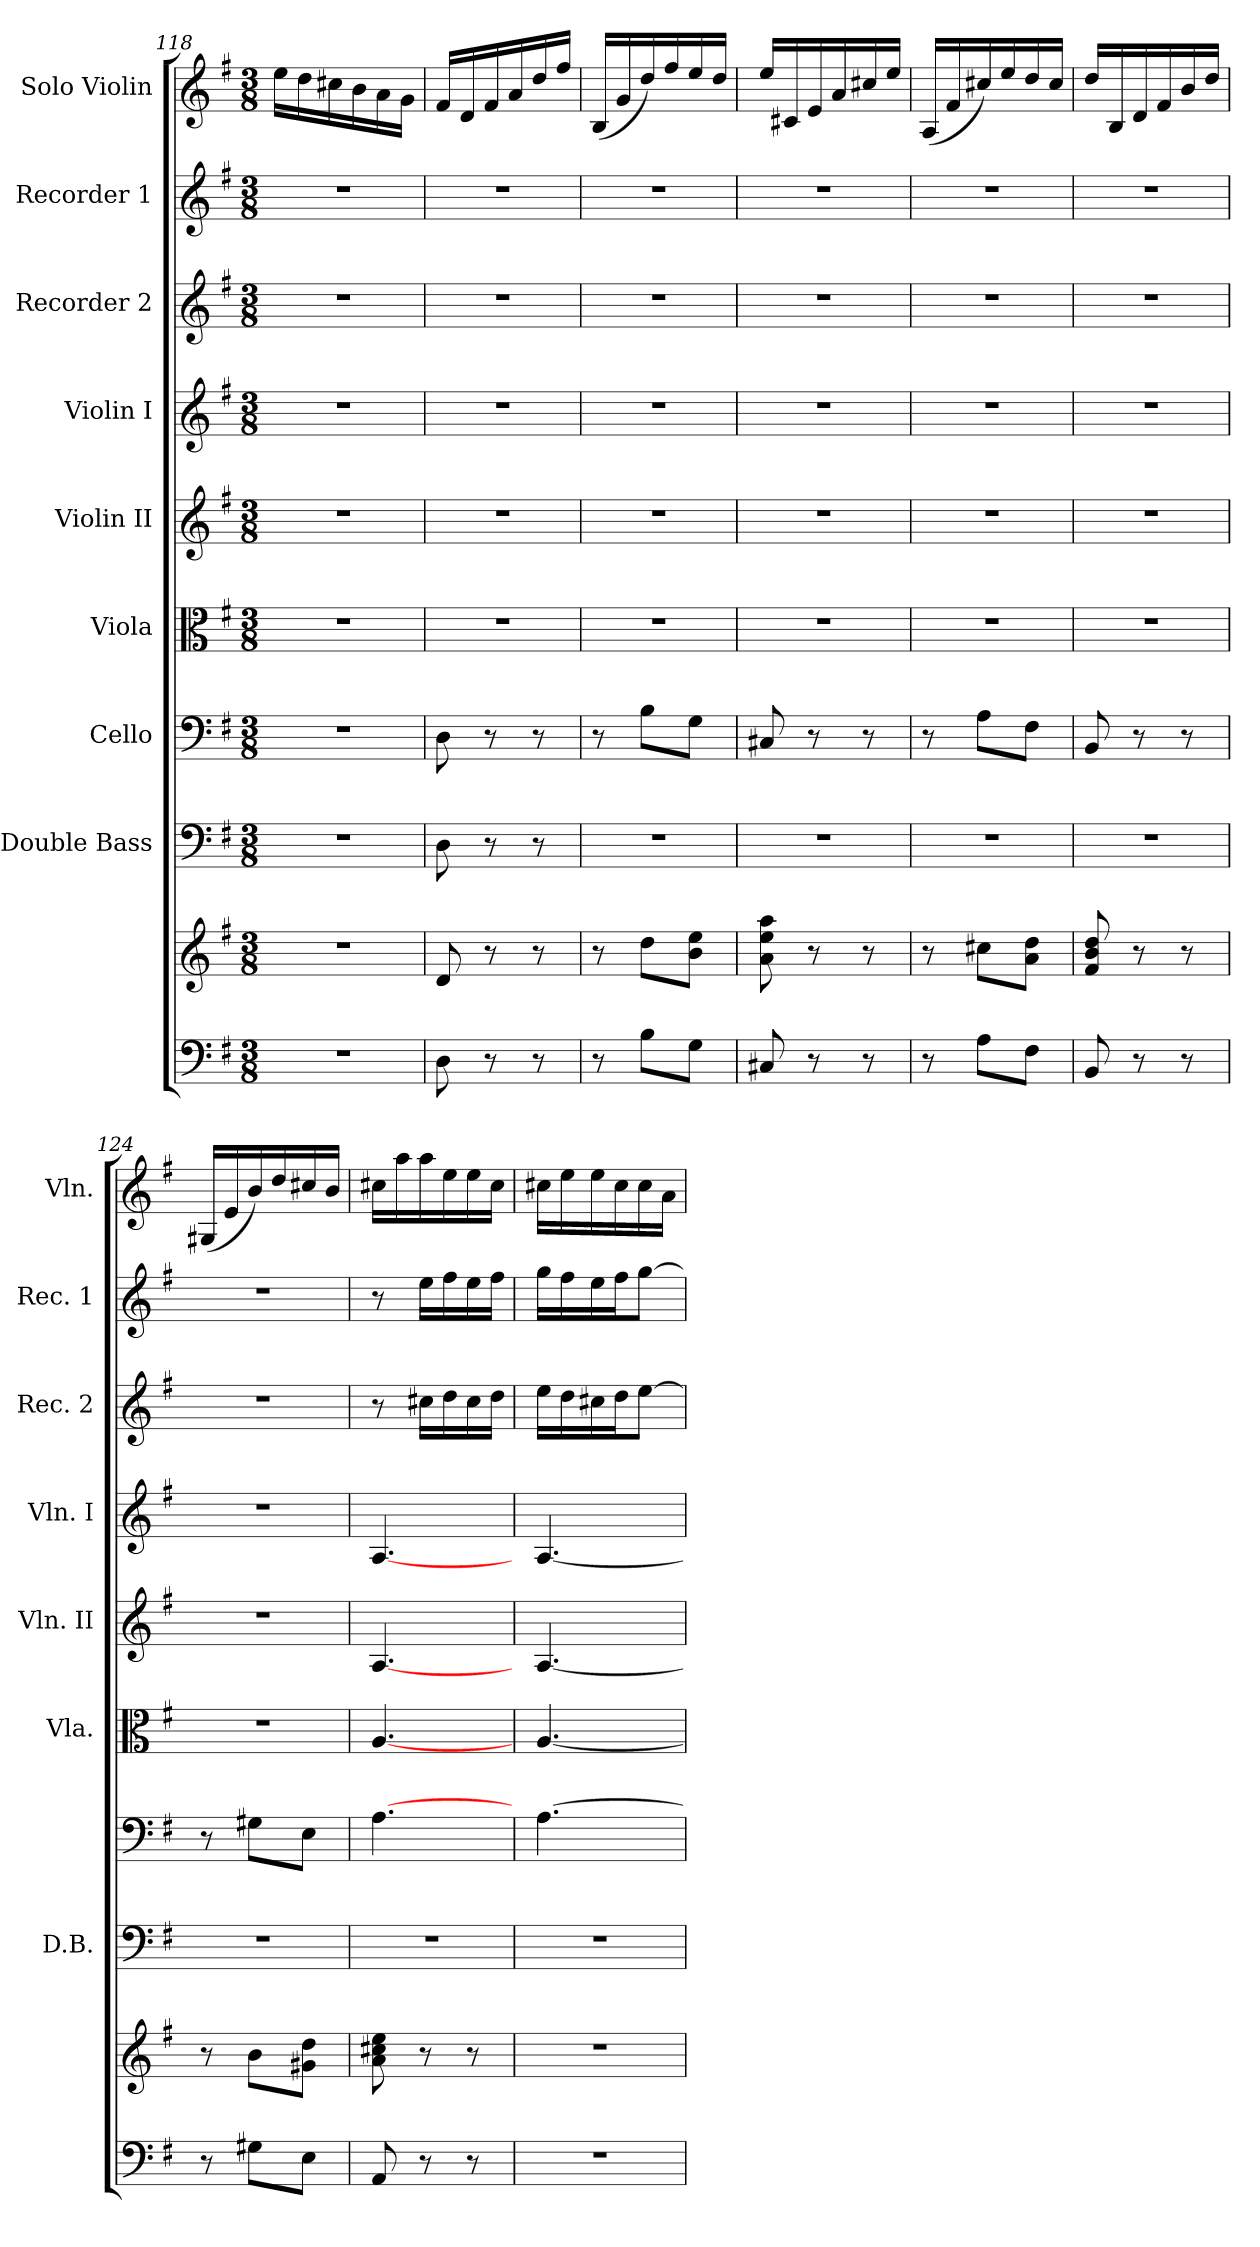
**kern	**kern	**kern	**kern	**kern	**kern	**kern	**kern	**kern	**kern
*part9	*part9	*part8	*part7	*part6	*part5	*part4	*part3	*part2	*part1
*staff10	*staff9	*staff8	*staff7	*staff6	*staff5	*staff4	*staff3	*staff2	*staff1
*	*	*I"Double Bass	*I"Cello	*I"Viola	*I"Violin II	*I"Violin I	*I"Recorder 2	*I"Recorder 1	*I"Solo Violin
*	*	*I'D.B.	*	*I'Vla.	*I'Vln. II	*I'Vln. I	*I'Rec. 2	*I'Rec. 1	*I'Vln.
*clefF4	*clefG2	*clefF4	*clefF4	*clefC3	*clefG2	*clefG2	*clefG2	*clefG2	*clefG2
*	*	*ITrd7c12	*	*	*	*	*	*	*
*k[f#]	*k[f#]	*k[f#]	*k[f#]	*k[f#]	*k[f#]	*k[f#]	*k[f#]	*k[f#]	*k[f#]
*G:	*G:	*G:	*G:	*G:	*G:	*G:	*G:	*G:	*G:
*M3/8	*M3/8	*M3/8	*M3/8	*M3/8	*M3/8	*M3/8	*M3/8	*M3/8	*M3/8
=118	=118	=118	=118	=118	=118	=118	=118	=118	=118
4.r	4.r	4.r	4.r	4.r	4.r	4.r	4.r	4.r	16ee\LL
.	.	.	.	.	.	.	.	.	16dd\
.	.	.	.	.	.	.	.	.	16cc#X\
.	.	.	.	.	.	.	.	.	16b\
.	.	.	.	.	.	.	.	.	16a\
.	.	.	.	.	.	.	.	.	16g\JJ
=119	=119	=119	=119	=119	=119	=119	=119	=119	=119
8D\	8d/	8DD\	8D\	4.r	4.r	4.r	4.r	4.r	16f#/LL
.	.	.	.	.	.	.	.	.	16d/
8r	8r	8r	8r	.	.	.	.	.	16f#/
.	.	.	.	.	.	.	.	.	16a/
8r	8r	8r	8r	.	.	.	.	.	16dd/
.	.	.	.	.	.	.	.	.	16ff#/JJ
=120	=120	=120	=120	=120	=120	=120	=120	=120	=120
8r	8r	4.r	8r	4.r	4.r	4.r	4.r	4.r	(<16B/LL
.	.	.	.	.	.	.	.	.	16g/
8B\L	8dd\L	.	8B\L	.	.	.	.	.	16dd/)
.	.	.	.	.	.	.	.	.	16ff#/
8G\J	8b\ 8ee\J	.	8G\J	.	.	.	.	.	16ee/
.	.	.	.	.	.	.	.	.	16dd/JJ
=121	=121	=121	=121	=121	=121	=121	=121	=121	=121
8C#X/	8a\ 8ee\ 8aa\	4.r	8C#X/	4.r	4.r	4.r	4.r	4.r	16ee/LL
.	.	.	.	.	.	.	.	.	16c#X/
8r	8r	.	8r	.	.	.	.	.	16e/
.	.	.	.	.	.	.	.	.	16a/
8r	8r	.	8r	.	.	.	.	.	16cc#X/
.	.	.	.	.	.	.	.	.	16ee/JJ
=122	=122	=122	=122	=122	=122	=122	=122	=122	=122
8r	8r	4.r	8r	4.r	4.r	4.r	4.r	4.r	(<16A/LL
.	.	.	.	.	.	.	.	.	16f#/
8A\L	8cc#X\L	.	8A\L	.	.	.	.	.	16cc#X/)
.	.	.	.	.	.	.	.	.	16ee/
8F#\J	8a\ 8dd\J	.	8F#\J	.	.	.	.	.	16dd/
.	.	.	.	.	.	.	.	.	16cc#/JJ
=123	=123	=123	=123	=123	=123	=123	=123	=123	=123
8BB/	8f#/ 8b/ 8dd/	4.r	8BB/	4.r	4.r	4.r	4.r	4.r	16dd/LL
.	.	.	.	.	.	.	.	.	16B/
8r	8r	.	8r	.	.	.	.	.	16d/
.	.	.	.	.	.	.	.	.	16f#/
8r	8r	.	8r	.	.	.	.	.	16b/
.	.	.	.	.	.	.	.	.	16dd/JJ
=124	=124	=124	=124	=124	=124	=124	=124	=124	=124
8r	8r	4.r	8r	4.r	4.r	4.r	4.r	4.r	(<16G#X/LL
.	.	.	.	.	.	.	.	.	16e/
8G#X\L	8b\L	.	8G#X\L	.	.	.	.	.	16b/)
.	.	.	.	.	.	.	.	.	16dd/
8E\J	8g#X\ 8dd\J	.	8E\J	.	.	.	.	.	16cc#X/
.	.	.	.	.	.	.	.	.	16b/JJ
=125	=125	=125	=125	=125	=125	=125	=125	=125	=125
8AA/	8a\ 8cc#X\ 8ee\	4.r	[4.A\	[4.A/	[4.A/	[4.A/	8r	8r	16cc#X\LL
.	.	.	.	.	.	.	.	.	16aa\
8r	8r	.	.	.	.	.	16cc#X\LL	16ee\LL	16aa\
.	.	.	.	.	.	.	16dd\	16ff#\	16ee\
8r	8r	.	.	.	.	.	16cc#\	16ee\	16ee\
.	.	.	.	.	.	.	16dd\JJ	16ff#\JJ	16cc#\JJ
=126	=126	=126	=126	=126	=126	=126	=126	=126	=126
4.r	4.r	4.r	[4.A\	[4.A/	[4.A/	[4.A/	16ee\LL	16gg\LL	16cc#X\LL
.	.	.	.	.	.	.	16dd\	16ff#\	16ee\
.	.	.	.	.	.	.	16cc#X\	16ee\	16ee\
.	.	.	.	.	.	.	16dd\J	16ff#\J	16cc#\
.	.	.	.	.	.	.	[8ee\J	[8gg\J	16cc#\
.	.	.	.	.	.	.	.	.	16a\JJ
=	=	=	=	=	=	=	=	=	=
*-	*-	*-	*-	*-	*-	*-	*-	*-	*-
